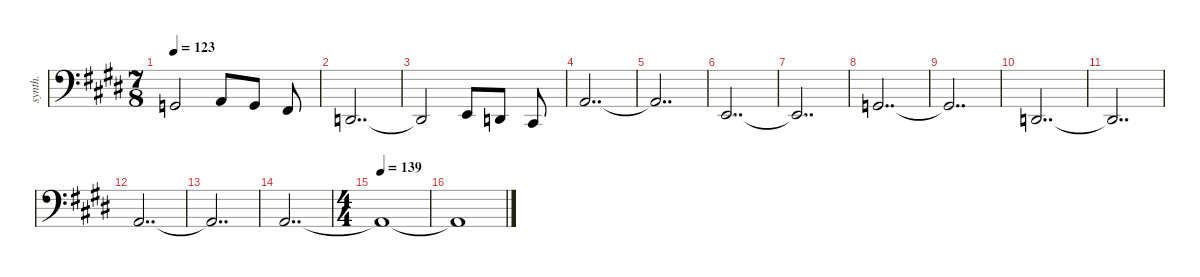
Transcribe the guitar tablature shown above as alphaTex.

\defaultSystemsLayout 4
\hideDynamics
\bracketExtendMode nobrackets
\track ("Key Synthesizer" "synth.") {instrument fx3crystal}
\staff {score}
\tuning (E4 B3 G3 D3 A2 E2)
\ts (7 8)
\tempo 123
\clef f4
\ks e
3.6{t acc forcenatural}.2{dy mf} -19.1{acc forcenatural}.8{beam merge} 3.6{acc forcenatural}.8{beam split} -22.1{acc #}.8 |
-21.2{acc forcenatural}.2{dd} |
-21.2{t acc forcenatural}.2 -24.1{acc forcenatural}.8{beam merge} -26.1{acc forcenatural}.8{beam split} -27.1{acc #}.8 |
-19.1{acc forcenatural}.2{dd} |
-19.1{t acc forcenatural}.2{dd} |
-24.1{acc forcenatural}.2{dd} |
-24.1{t acc forcenatural}.2{dd} |
3.6{acc forcenatural}.2{dd} |
3.6{t acc forcenatural}.2{dd} |
-2.6{acc forcenatural}.2{dd} |
-2.6{t acc forcenatural}.2{dd} |
-19.1{acc forcenatural}.2{dd} |
-19.1{t acc forcenatural}.2{dd} |
-7.6{acc forcenatural}.2{dd ot 8vb} |
\ts (4 4)
\beaming (8 2 2 2 2)
\tempo 139
-7.6{t acc forcenatural}.1{ot 8vb} |
-7.6{t acc forcenatural}.1{ot 8vb}
